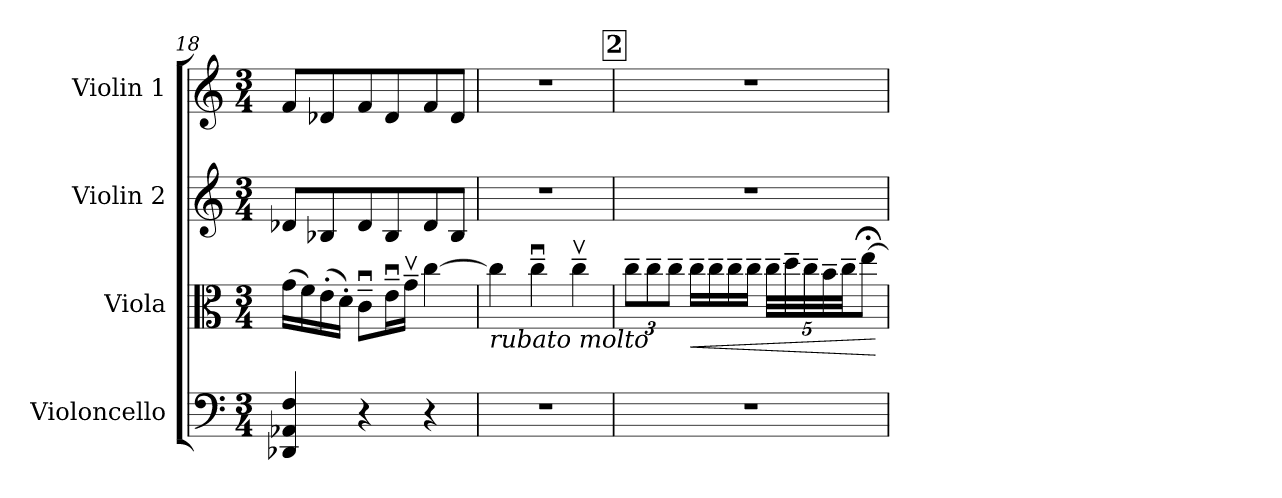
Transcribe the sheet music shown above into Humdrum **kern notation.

**kern	**kern	**dynam	**kern	**kern
*part4	*part3	*part3	*part2	*part1
*staff4	*staff3	*staff3	*staff2	*staff1
*I"Violoncello	*I"Viola	*	*I"Violin 2	*I"Violin 1
*I'Vc	*I'Vla	*	*I'Vln	*I'Vln
*clefF4	*clefC3	*	*clefG2	*clefG2
*k[]	*k[]	*	*k[]	*k[]
*M3/4	*M3/4	*	*M3/4	*M3/4
=18	=18	=18	=18	=18
4DD-X/ 4AA-X/ 4F/	(16g\LL	.	8d-X/L	8f/L
.	16f\)	.	.	.
.	(16e'\	.	8B-X/	8d-X/
.	16d'\JJ)	.	.	.
4r	8cu~\L	.	8d-/	8f/
.	16eu~\L	.	8B-/	8d-/
.	16gv~\JJ	.	.	.
4r	[4cc\	.	8d-/	8f/
.	.	.	8B-/J	8d-/J
=19	=19	=19	=19	=19
!	!LO:TX:b:i:t=rubato molto	!	!	!
2.r	4cc\]	.	2.r	2.r
.	4ccu~\	.	.	.
.	4ccv~\	.	.	.
!!LO:LB:g=z
!!LO:REH:place=s1:a:B:cj:fs=14:t=2
=20	=20	=20	=20	=20
2.r	12cc~\L	.	2.r	2.r
.	12cc~\	.	.	.
.	12cc~\J	.	.	.
!	!	!LO:HP:b	!	!
.	16cc~\LL	<	.	.
.	16cc~\	.	.	.
.	16cc~\	.	.	.
.	16cc~\JJ	.	.	.
.	40cc~\LLL	.	.	.
.	40dd~\	.	.	.
.	40cc~\	.	.	.
.	40b~\	.	.	.
.	40cc~\JJ	.	.	.
.	[8ee;<\J	.	.	.
.	.	[	.	.
=	=	=	=	=
*-	*-	*-	*-	*-
